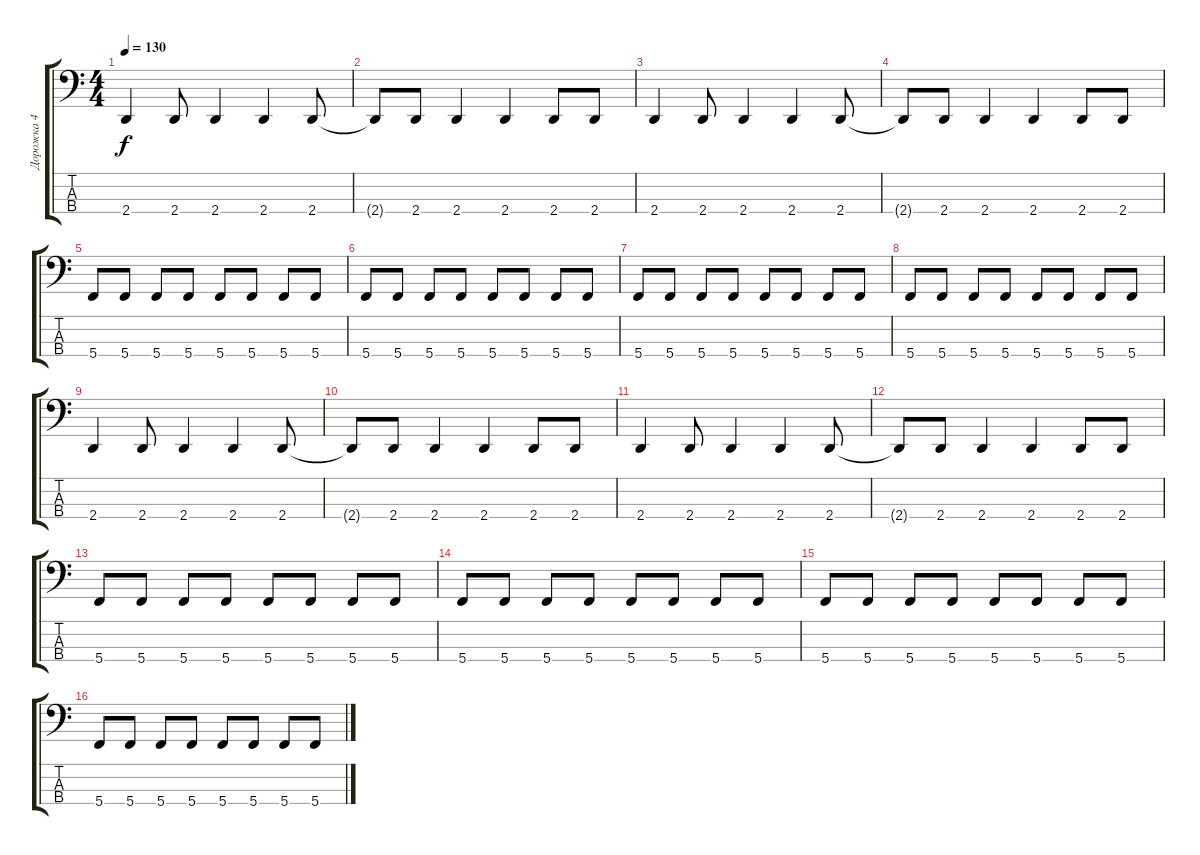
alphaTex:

\track ("Дорожка 4" "Дорожка 4") {instrument electricbassfinger}
\staff {score tabs}
\tuning (F2 C2 G1 C1) {hide}
\ts (4 4)
\tempo 130
\clef f4
\ks c
2.4.4{dy f} 2.4.8 2.4.4 2.4.4 2.4.8 |
2.4{t}.8 2.4.8 2.4.4 2.4.4 2.4.8 2.4.8 |
2.4.4 2.4.8 2.4.4 2.4.4 2.4.8 |
2.4{t}.8 2.4.8 2.4.4 2.4.4 2.4.8 2.4.8 |
5.4.8 5.4.8 5.4.8 5.4.8 5.4.8 5.4.8 5.4.8 5.4.8 |
5.4.8 5.4.8 5.4.8 5.4.8 5.4.8 5.4.8 5.4.8 5.4.8 |
5.4.8 5.4.8 5.4.8 5.4.8 5.4.8 5.4.8 5.4.8 5.4.8 |
5.4.8 5.4.8 5.4.8 5.4.8 5.4.8 5.4.8 5.4.8 5.4.8 |
2.4.4 2.4.8 2.4.4 2.4.4 2.4.8 |
2.4{t}.8 2.4.8 2.4.4 2.4.4 2.4.8 2.4.8 |
2.4.4 2.4.8 2.4.4 2.4.4 2.4.8 |
2.4{t}.8 2.4.8 2.4.4 2.4.4 2.4.8 2.4.8 |
5.4.8 5.4.8 5.4.8 5.4.8 5.4.8 5.4.8 5.4.8 5.4.8 |
5.4.8 5.4.8 5.4.8 5.4.8 5.4.8 5.4.8 5.4.8 5.4.8 |
5.4.8 5.4.8 5.4.8 5.4.8 5.4.8 5.4.8 5.4.8 5.4.8 |
5.4.8 5.4.8 5.4.8 5.4.8 5.4.8 5.4.8 5.4.8 5.4.8
